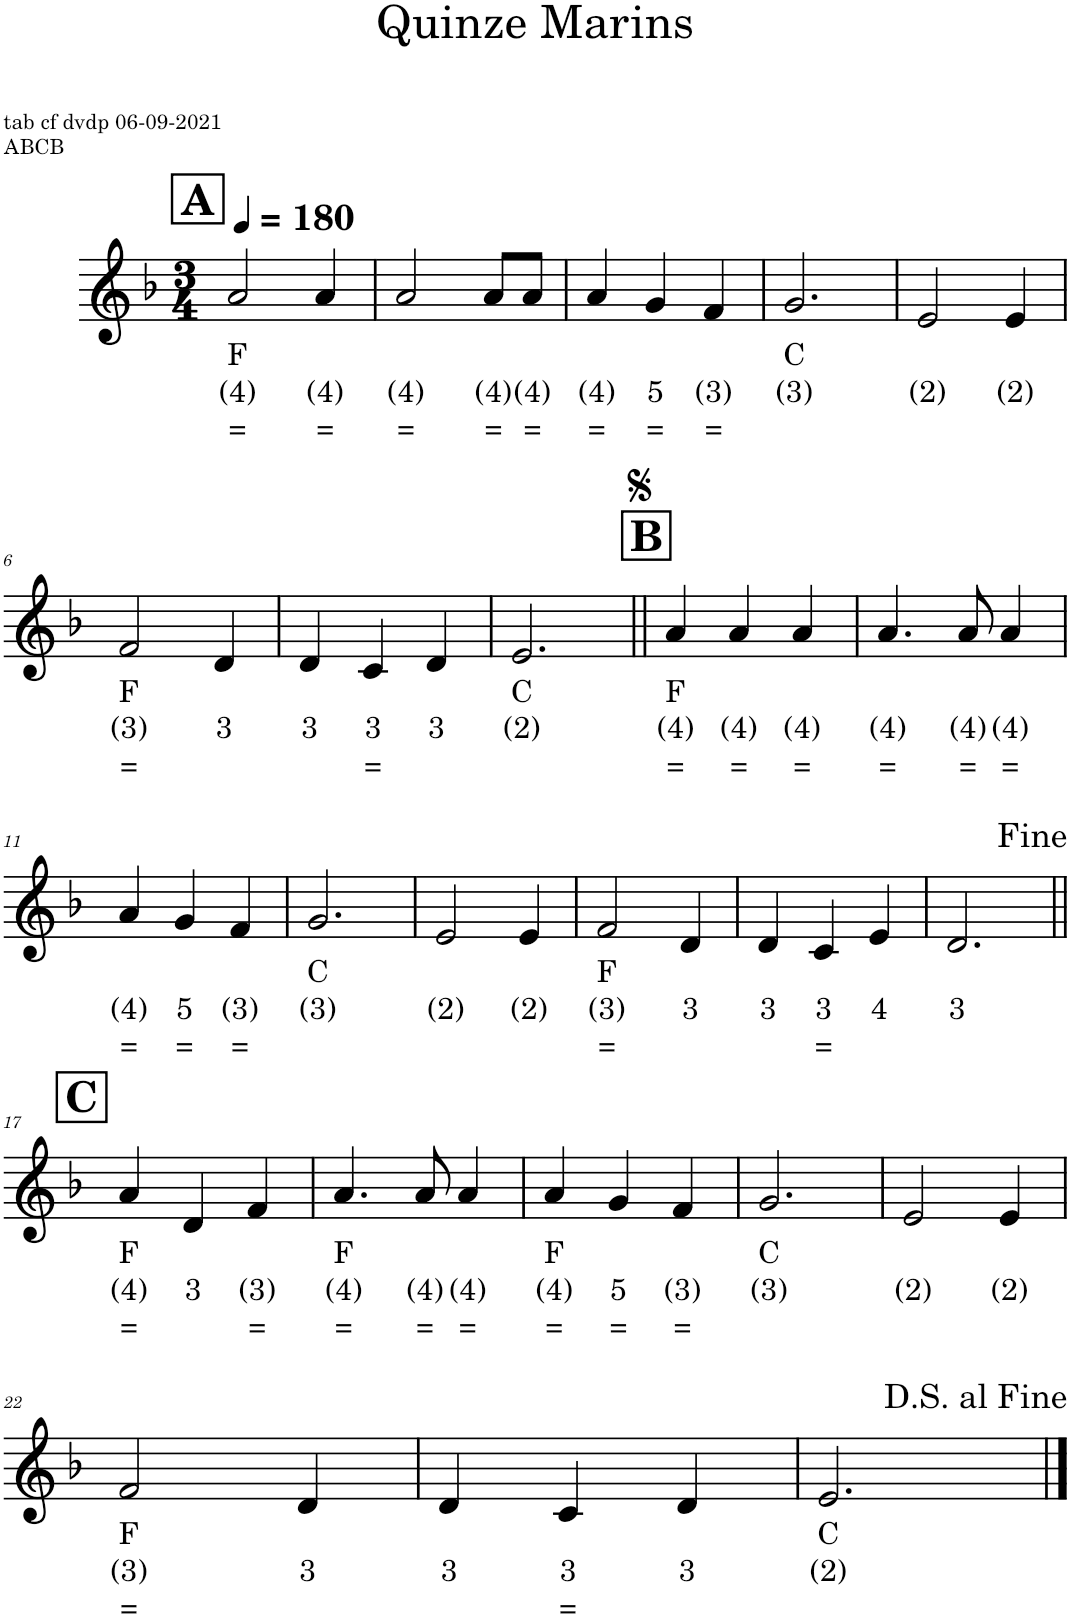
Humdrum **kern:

**kern	**text	**text	**text
*part1	*part1	*part1	*part1
*staff1	*staff1	*staff1	*staff1
*I"Piano, 1st voice	*	*	*
*I'Pno.	*	*	*
*clefG2	*	*	*
*k[b-]	*	*	*
*M3/4	*	*	*
*MM180	*	*	*
!!LO:REH:place=s1:a:B:cj:fs=14:t=A
=1	=1	=1	=1
!	!LO:LY:b	!LO:LY:b	!LO:LY:b
2a/	F	(4)	=
!	!	!LO:LY:b	!LO:LY:b
4a/	.	(4)	=
=2	=2	=2	=2
!	!	!LO:LY:b	!LO:LY:b
2a/	.	(4)	=
!	!	!LO:LY:b	!LO:LY:b
8a/L	.	(4)	=
!	!	!LO:LY:b	!LO:LY:b
8a/J	.	(4)	=
=3	=3	=3	=3
!	!	!LO:LY:b	!LO:LY:b
4a/	.	(4)	=
!	!	!LO:LY:b	!LO:LY:b
4g/	.	5	=
!	!	!LO:LY:b	!LO:LY:b
4f/	.	(3)	=
=4	=4	=4	=4
!	!LO:LY:b	!LO:LY:b	!
2.g/	C	(3)	.
=5	=5	=5	=5
!	!	!LO:LY:b	!
2e/	.	(2)	.
!	!	!LO:LY:b	!
4e/	.	(2)	.
!!LO:LB:g=z
=6	=6	=6	=6
!	!LO:LY:b	!LO:LY:b	!LO:LY:b
2f/	F	(3)	=
!	!	!LO:LY:b	!
4d/	.	3	.
=7	=7	=7	=7
!	!	!LO:LY:b	!
4d/	.	3	.
!	!	!LO:LY:b	!LO:LY:b
4c/	.	3	=
!	!	!LO:LY:b	!
4d/	.	3	.
=8	=8	=8	=8
!	!LO:LY:b	!LO:LY:b	!
2.e/	C	(2)	.
!!LO:REH:place=s1:a:B:cj:fs=14:t=B
=9||	=9||	=9||	=9||
!	!LO:LY:b	!LO:LY:b	!LO:LY:b
4a/	F	(4)	=
!	!	!LO:LY:b	!LO:LY:b
4a/	.	(4)	=
!	!	!LO:LY:b	!LO:LY:b
4a/	.	(4)	=
=10	=10	=10	=10
!	!	!LO:LY:b	!LO:LY:b
4.a/	.	(4)	=
!	!	!LO:LY:b	!LO:LY:b
8a/	.	(4)	=
!	!	!LO:LY:b	!LO:LY:b
4a/	.	(4)	=
!!LO:LB:g=z
=11	=11	=11	=11
!	!	!LO:LY:b	!LO:LY:b
4a/	.	(4)	=
!	!	!LO:LY:b	!LO:LY:b
4g/	.	5	=
!	!	!LO:LY:b	!LO:LY:b
4f/	.	(3)	=
=12	=12	=12	=12
!	!LO:LY:b	!LO:LY:b	!
2.g/	C	(3)	.
=13	=13	=13	=13
!	!	!LO:LY:b	!
2e/	.	(2)	.
!	!	!LO:LY:b	!
4e/	.	(2)	.
=14	=14	=14	=14
!	!LO:LY:b	!LO:LY:b	!LO:LY:b
2f/	F	(3)	=
!	!	!LO:LY:b	!
4d/	.	3	.
=15	=15	=15	=15
!	!	!LO:LY:b	!
4d/	.	3	.
!	!	!LO:LY:b	!LO:LY:b
4c/	.	3	=
!	!	!LO:LY:b	!
4e/	.	4	.
=16	=16	=16	=16
!	!	!LO:LY:b	!
2.d/	.	3	.
!!LO:LB:g=z
!!LO:REH:place=s1:a:B:cj:fs=14:t=C
=17||	=17||	=17||	=17||
!	!LO:LY:b	!LO:LY:b	!LO:LY:b
4a/	F	(4)	=
!	!	!LO:LY:b	!
4d/	.	3	.
!	!	!LO:LY:b	!LO:LY:b
4f/	.	(3)	=
=18	=18	=18	=18
!	!LO:LY:b	!LO:LY:b	!LO:LY:b
4.a/	F	(4)	=
!	!	!LO:LY:b	!LO:LY:b
8a/	.	(4)	=
!	!	!LO:LY:b	!LO:LY:b
4a/	.	(4)	=
=19	=19	=19	=19
!	!LO:LY:b	!LO:LY:b	!LO:LY:b
4a/	F	(4)	=
!	!	!LO:LY:b	!LO:LY:b
4g/	.	5	=
!	!	!LO:LY:b	!LO:LY:b
4f/	.	(3)	=
=20	=20	=20	=20
!	!LO:LY:b	!LO:LY:b	!
2.g/	C	(3)	.
=21	=21	=21	=21
!	!	!LO:LY:b	!
2e/	.	(2)	.
!	!	!LO:LY:b	!
4e/	.	(2)	.
!!LO:LB:g=z
=22	=22	=22	=22
!	!LO:LY:b	!LO:LY:b	!LO:LY:b
2f/	F	(3)	=
!	!	!LO:LY:b	!
4d/	.	3	.
=23	=23	=23	=23
!	!	!LO:LY:b	!
4d/	.	3	.
!	!	!LO:LY:b	!LO:LY:b
4c/	.	3	=
!	!	!LO:LY:b	!
4d/	.	3	.
=24	=24	=24	=24
!	!LO:LY:b	!LO:LY:b	!
2.e/	C	(2)	.
==	==	==	==
*-	*-	*-	*-
